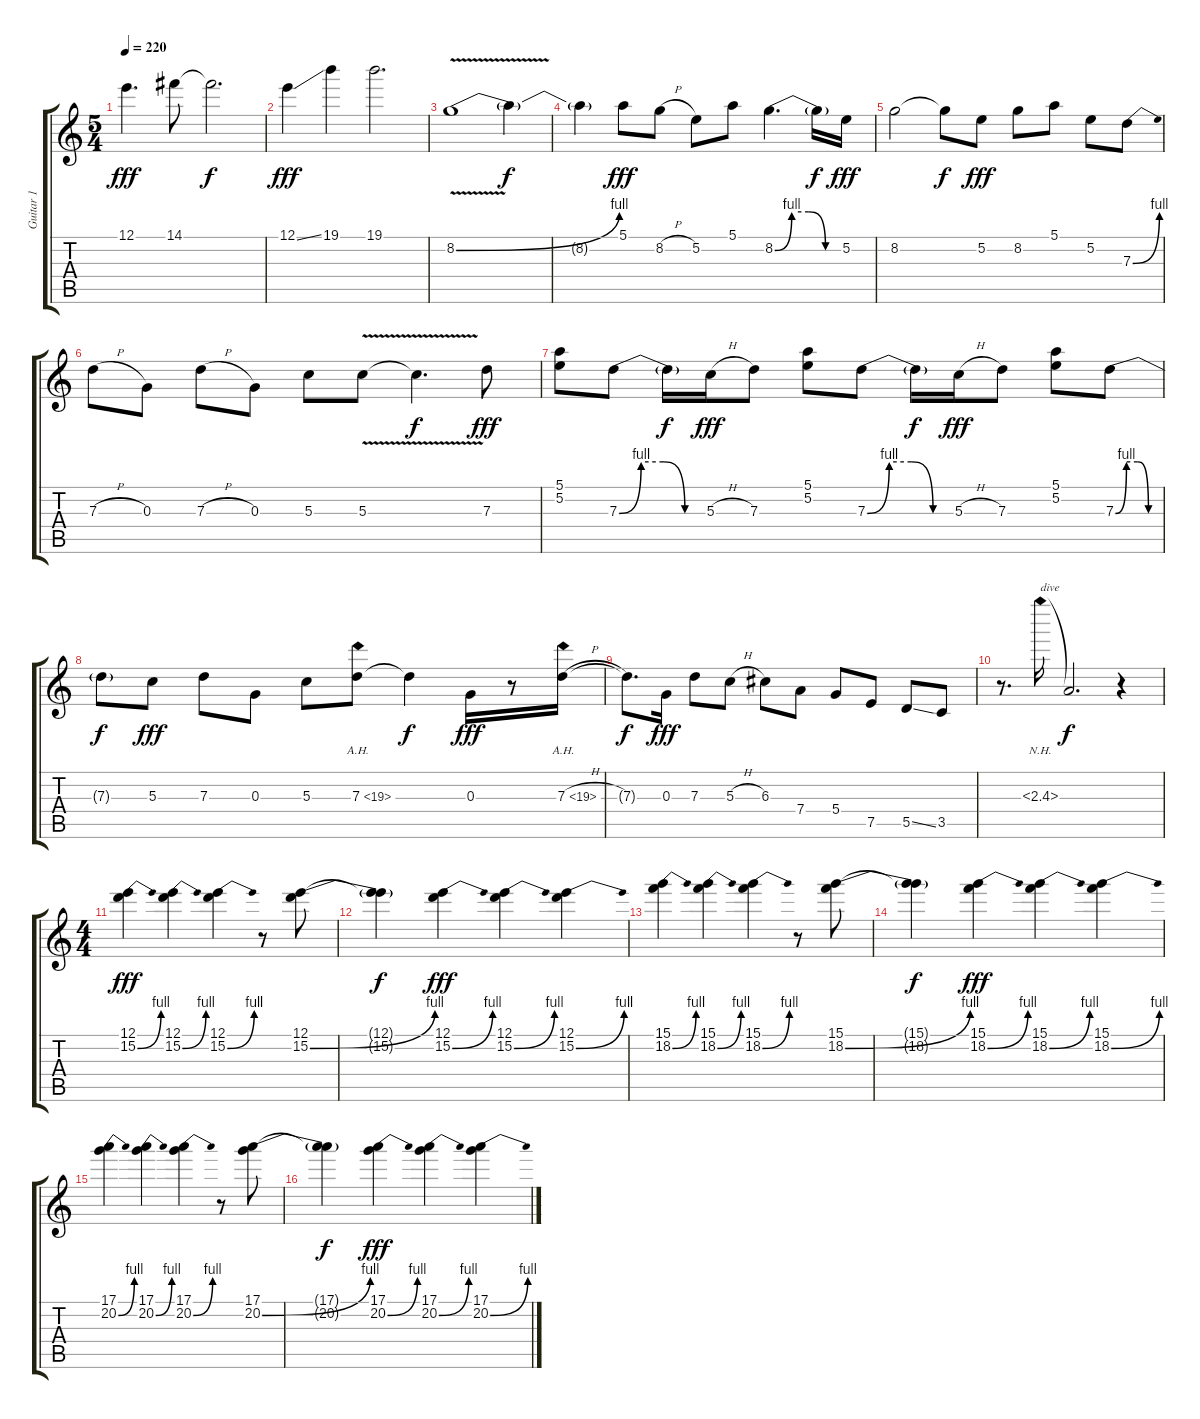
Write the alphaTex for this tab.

\track ("Guitar 1" "Guitar 1") {instrument distortionguitar}
\staff {score tabs}
\tuning (E4 B3 G3 D3 A2 E2) {hide}
\ts (5 4)
\tempo 220
\clef g2
\ks c
12.1.4{d dy fff} 14.1.8 14.1{t}.2{d dy f} |
12.1{ss}.4{dy fff} 19.1.4 19.1.2{d} |
8.2{be (bend 0 0 60 4) v}.1 8.2{t}.4{dy f} |
8.2{t}.4 5.1.8{dy fff} 8.2{h}.8 5.2.8 5.1.8 8.2{be (custom 0 0 15 4 30 4 45 0 60 0)}.4{d} 8.2{t}.16{dy f} 5.2.16{dy fff} |
8.2.2 8.2{t}.8{dy f} 5.2.8{dy fff} 8.2.8 5.1.8 5.2.8 7.3{be (bend 0 0 60 4)}.8 |
7.3{h}.8 0.3.8 7.3{h}.8 0.3.8 5.3.8 5.3{v}.8 5.3{t}.4{d dy f} 7.3.8{dy fff} |
(5.1 5.2).8 7.3{be (custom 0 0 15 4 30 4 45 0 60 0)}.8 7.3{t}.16{dy f} 5.3{h}.16{dy fff} 7.3.8 (5.1 5.2).8 7.3{be (custom 0 0 15 4 30 4 45 0 60 0)}.8 7.3{t}.16{dy f} 5.3{h}.16{dy fff} 7.3.8 (5.1 5.2).8 7.3{be (custom 0 0 15 4 30 4 45 0 60 0)}.8 |
7.3{t}.8{dy f} 5.3.8{dy fff} 7.3.8 0.3.8 5.3.8 7.3{ah 12}.8 7.3{t}.4{dy f} 0.3.16{dy fff} r.8 7.3{ah 12 h}.16 |
7.3{t}.8{d dy f} 0.3.16{dy fff} 7.3.8 5.3{h}.8 6.3.8 7.4.8 5.4.8 7.5.8 5.5{ss}.8 3.5.8 |
r.8{d} 2.3{nh}.16{txt "dive"} 2.3{t}.2{d dy f} r.4 |
\ts (4 4)
(12.1 15.2{be (bend 0 0 60 4)}).4{dy fff} (12.1 15.2{be (bend 0 0 60 4)}).4 (12.1 15.2{be (bend 0 0 60 4)}).4 r.8 (12.1 15.2{be (bend 0 0 60 4)}).8 |
(12.1{t} 15.2{t}).4{dy f} (12.1 15.2{be (bend 0 0 60 4)}).4{dy fff} (12.1 15.2{be (bend 0 0 60 4)}).4 (12.1 15.2{be (bend 0 0 60 4)}).4 |
(15.1 18.2{be (bend 0 0 60 4)}).4 (15.1 18.2{be (bend 0 0 60 4)}).4 (15.1 18.2{be (bend 0 0 60 4)}).4 r.8 (15.1 18.2{be (bend 0 0 60 4)}).8 |
(15.1{t} 18.2{t}).4{dy f} (15.1 18.2{be (bend 0 0 60 4)}).4{dy fff} (15.1 18.2{be (bend 0 0 60 4)}).4 (15.1 18.2{be (bend 0 0 60 4)}).4 |
(17.1 20.2{be (bend 0 0 60 4)}).4 (17.1 20.2{be (bend 0 0 60 4)}).4 (17.1 20.2{be (bend 0 0 60 4)}).4 r.8 (17.1 20.2{be (bend 0 0 60 4)}).8 |
(17.1{t} 20.2{t}).4{dy f} (17.1 20.2{be (bend 0 0 60 4)}).4{dy fff} (17.1 20.2{be (bend 0 0 60 4)}).4 (17.1 20.2{be (bend 0 0 60 4)}).4
